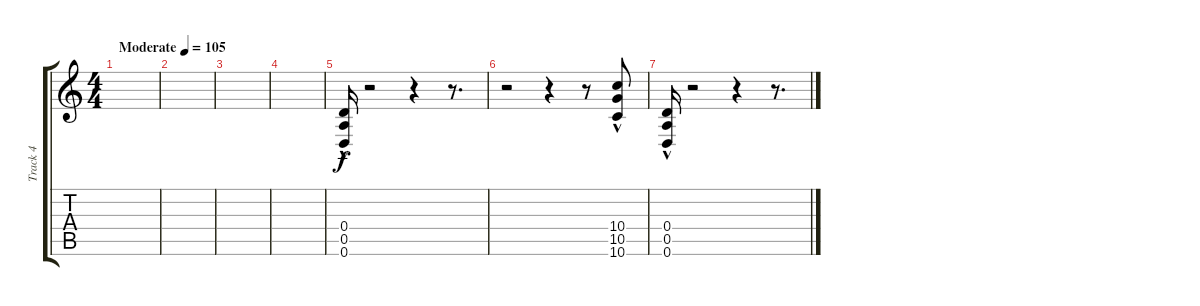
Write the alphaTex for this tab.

\track ("Track 4" "Track 4") {instrument distortionguitar}
\staff {score tabs}
\tuning (E4 B3 G3 D3 A2 D2) {hide}
\ts (4 4)
\tempo (105 "Moderate")
\clef g2
\ks c
|
|
|
|
(0.4{hac} 0.5{hac} 0.6{hac}).16 r.2 r.4 r.8{d} |
r.2 r.4 r.8 (10.4{hac} 10.5{hac} 10.6{hac}).8 |
(0.4{hac} 0.5{hac} 0.6{hac}).16 r.2 r.4 r.8{d}
